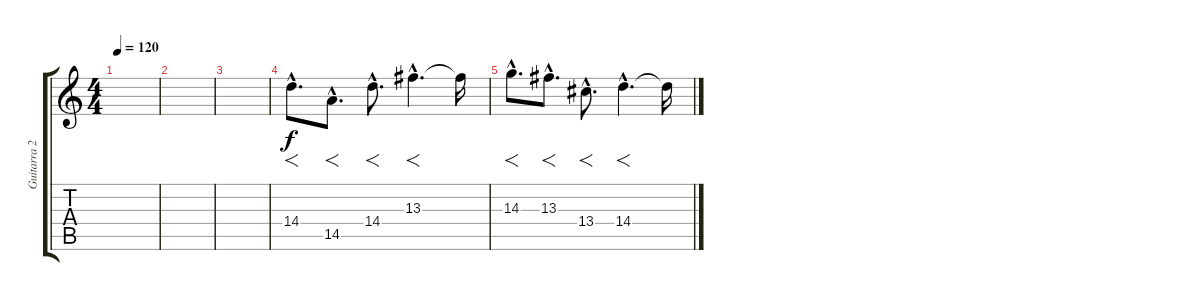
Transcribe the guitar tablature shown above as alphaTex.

\track ("Guitarra 2" "Guitarra 2") {instrument distortionguitar}
\staff {score tabs}
\tuning (D4 A3 F3 C3 G2 D2) {hide}
\ts (4 4)
\tempo 120
\clef g2
\ks c
|
|
|
14.4{hac}.8{f d} 14.5{hac}.8{f d} 14.4{hac}.8{f d} 13.3{hac}.4{f d} 13.3{t}.16 |
14.3{hac}.8{f d} 13.3{hac}.8{f d} 13.4{hac}.8{f d} 14.4{hac}.4{f d} 14.4{t}.16
